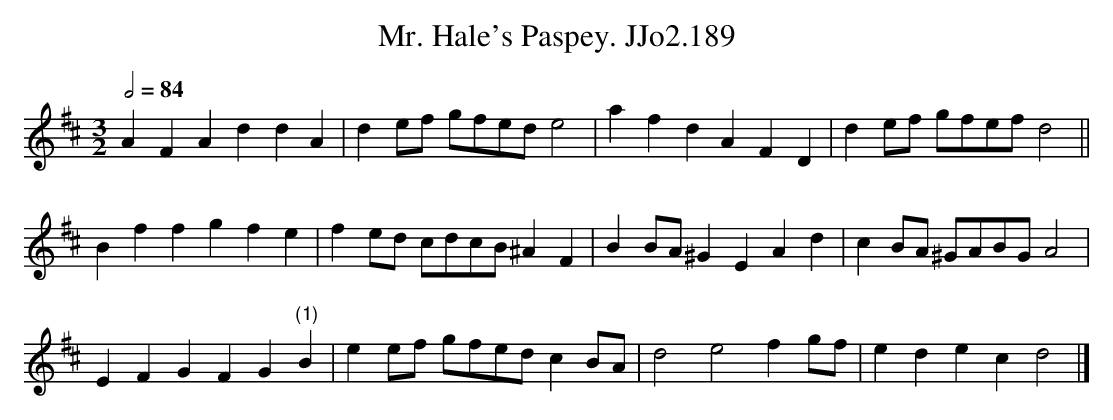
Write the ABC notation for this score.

X:1
T:Mr. Hale's Paspey. JJo2.189
M:3/2
L:1/4
Q:1/2=84
K:D
AFAddA|de/f/ g/f/e/d/e2|afdAFD|de/f/ g/f/e/f/d2||
Bffgfe|fe/d/ c/d/c/B/^AF|BB/A/^GEAd|cB/A/ ^G/A/B/G/A2|
EFGFG"(1)"B|ee/f/ g/f/e/d/cB/A/|d2e2fg/f/|edecd2|]
